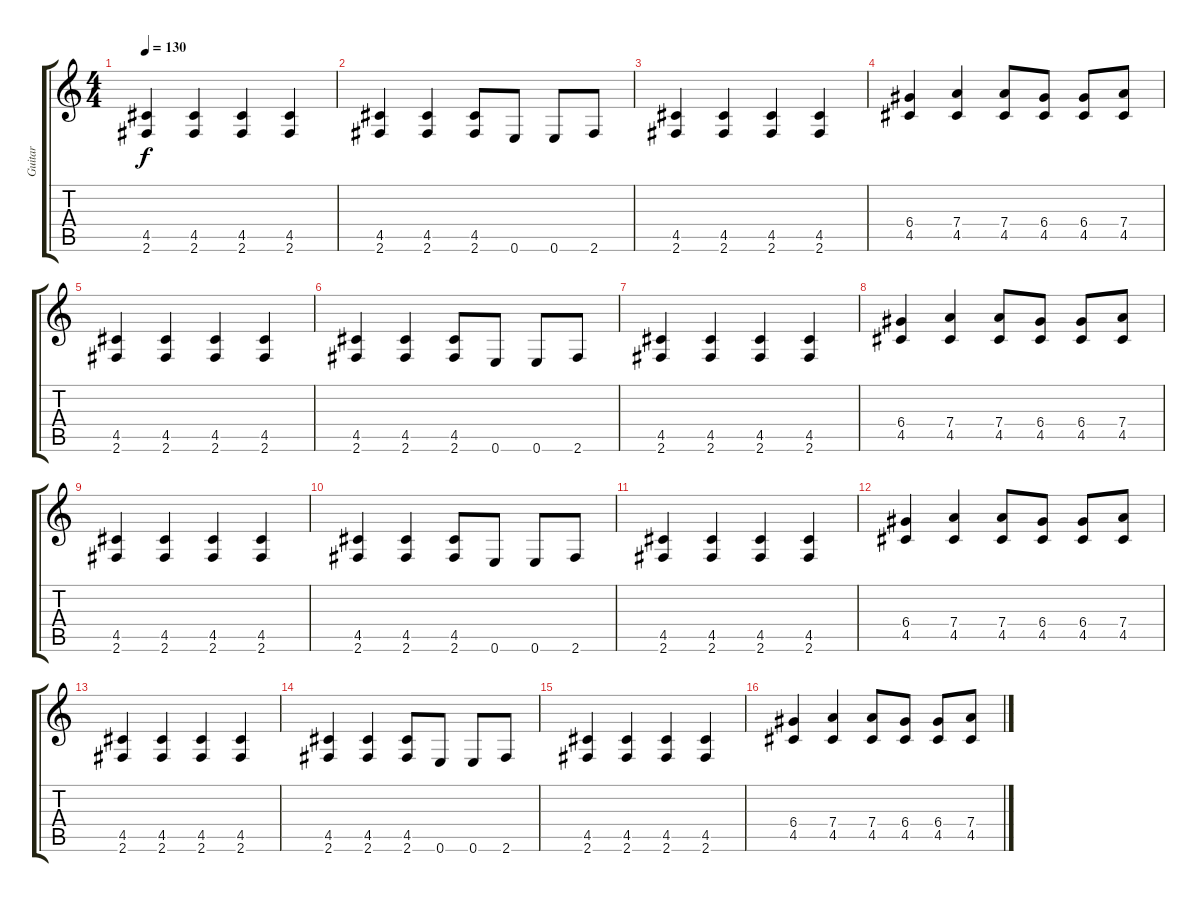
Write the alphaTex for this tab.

\track ("Guitar" "Guitar") {instrument overdrivenguitar}
\staff {score tabs}
\tuning (E4 B3 G3 D3 A2 E2) {hide}
\ts (4 4)
\tempo 130
\clef g2
\ks c
(4.5 2.6).4{dy f} (4.5 2.6).4 (4.5 2.6).4 (4.5 2.6).4 |
(4.5 2.6).4 (4.5 2.6).4 (4.5 2.6).8 0.6.8 0.6.8 2.6.8 |
(4.5 2.6).4 (4.5 2.6).4 (4.5 2.6).4 (4.5 2.6).4 |
(6.4 4.5).4 (7.4 4.5).4 (7.4 4.5).8 (6.4 4.5).8 (6.4 4.5).8 (7.4 4.5).8 |
(4.5 2.6).4 (4.5 2.6).4 (4.5 2.6).4 (4.5 2.6).4 |
(4.5 2.6).4 (4.5 2.6).4 (4.5 2.6).8 0.6.8 0.6.8 2.6.8 |
(4.5 2.6).4 (4.5 2.6).4 (4.5 2.6).4 (4.5 2.6).4 |
(6.4 4.5).4 (7.4 4.5).4 (7.4 4.5).8 (6.4 4.5).8 (6.4 4.5).8 (7.4 4.5).8 |
(4.5 2.6).4 (4.5 2.6).4 (4.5 2.6).4 (4.5 2.6).4 |
(4.5 2.6).4 (4.5 2.6).4 (4.5 2.6).8 0.6.8 0.6.8 2.6.8 |
(4.5 2.6).4 (4.5 2.6).4 (4.5 2.6).4 (4.5 2.6).4 |
(6.4 4.5).4 (7.4 4.5).4 (7.4 4.5).8 (6.4 4.5).8 (6.4 4.5).8 (7.4 4.5).8 |
(4.5 2.6).4{volume 14} (4.5 2.6).4 (4.5 2.6).4 (4.5 2.6).4 |
(4.5 2.6).4 (4.5 2.6).4 (4.5 2.6).8 0.6.8 0.6.8 2.6.8 |
(4.5 2.6).4 (4.5 2.6).4 (4.5 2.6).4 (4.5 2.6).4 |
(6.4 4.5).4 (7.4 4.5).4 (7.4 4.5).8 (6.4 4.5).8 (6.4 4.5).8 (7.4 4.5).8
